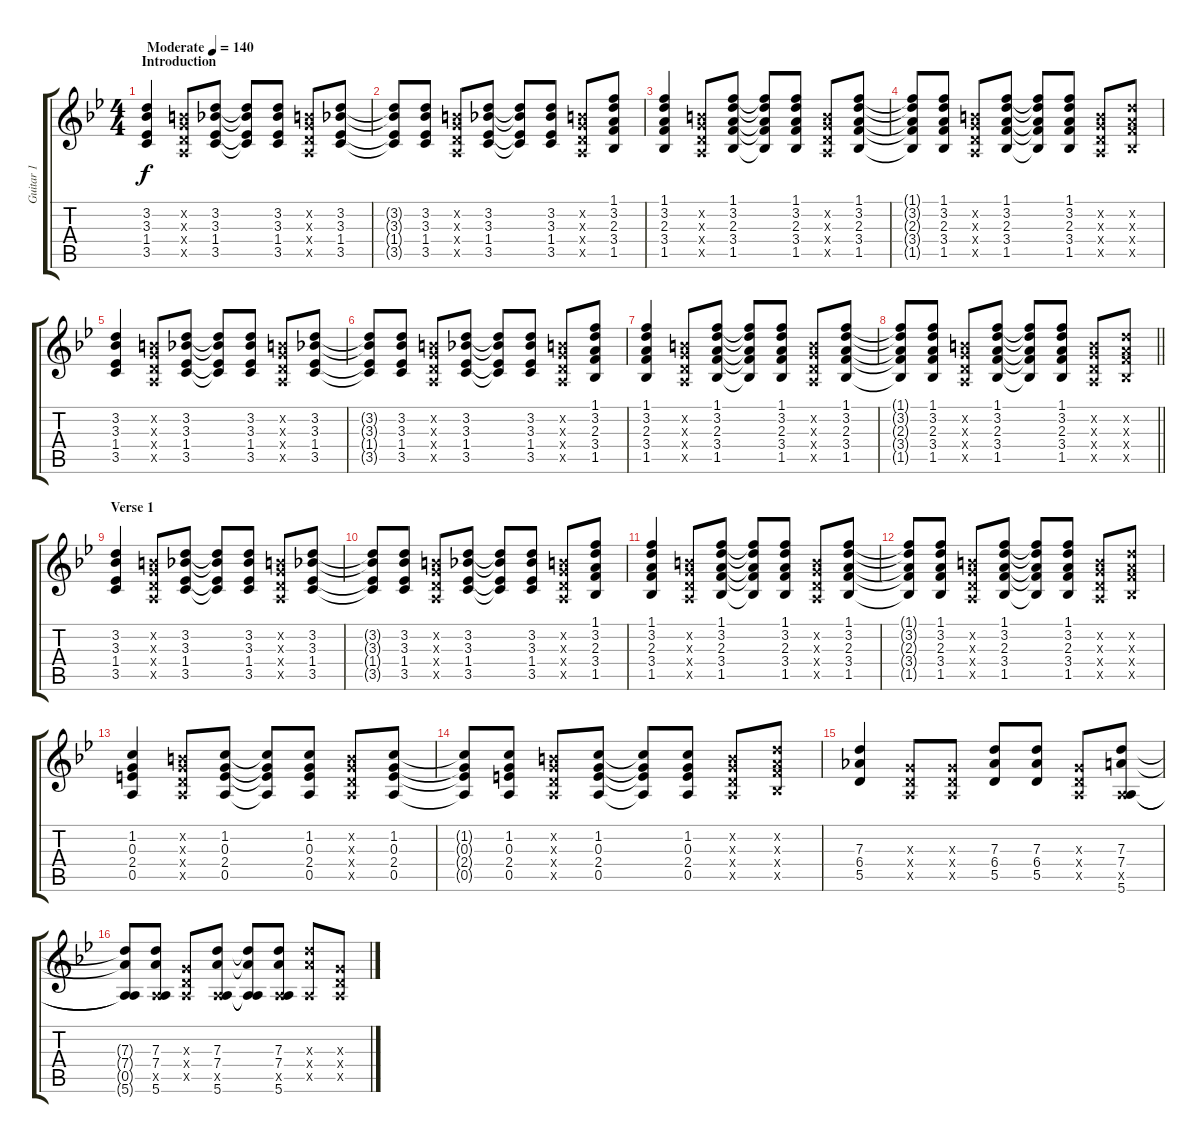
\track ("Guitar 1" "Guitar 1") {instrument acousticguitarsteel}
\staff {score tabs}
\tuning (E4 B3 G3 D3 A2 E2) {hide}
\ts (4 4)
\section ("" "Introduction")
\tempo (140 "Moderate")
\clef g2
\ks bb
(3.2 3.3 1.4 3.5).4{dy f instrument acousticguitarsteel} (0.2{x} 0.3{x} 0.4{x} 0.5{x}).8 (3.2 3.3 1.4 3.5).8 (3.2{t} 3.3{t} 1.4{t} 3.5{t}).8 (3.2 3.3 1.4 3.5).8 (0.2{x} 0.3{x} 0.4{x} 0.5{x}).8 (3.2 3.3 1.4 3.5).8 |
(3.2{t} 3.3{t} 1.4{t} 3.5{t}).8 (3.2 3.3 1.4 3.5).8 (0.2{x} 0.3{x} 0.4{x} 0.5{x}).8 (3.2 3.3 1.4 3.5).8 (3.2{t} 3.3{t} 1.4{t} 3.5{t}).8 (3.2 3.3 1.4 3.5).8 (0.2{x} 0.3{x} 0.4{x} 0.5{x}).8 (1.1 3.2 2.3 3.4 1.5).8 |
(1.1 3.2 2.3 3.4 1.5).4 (0.2{x} 0.3{x} 0.4{x} 0.5{x}).8 (1.1 3.2 2.3 3.4 1.5).8 (1.1{t} 3.2{t} 2.3{t} 3.4{t} 1.5{t}).8 (1.1 3.2 2.3 3.4 1.5).8 (0.2{x} 0.3{x} 0.4{x} 0.5{x}).8 (1.1 3.2 2.3 3.4 1.5).8 |
(1.1{t} 3.2{t} 2.3{t} 3.4{t} 1.5{t}).8 (1.1 3.2 2.3 3.4 1.5).8 (0.2{x} 0.3{x} 0.4{x} 0.5{x}).8 (1.1 3.2 2.3 3.4 1.5).8 (1.1{t} 3.2{t} 2.3{t} 3.4{t} 1.5{t}).8 (1.1 3.2 2.3 3.4 1.5).8 (0.2{x} 0.3{x} 0.4{x} 0.5{x}).8 (3.2{x} 2.3{x} 3.4{x} 1.5{x}).8 |
(3.2 3.3 1.4 3.5).4 (0.2{x} 0.3{x} 0.4{x} 0.5{x}).8 (3.2 3.3 1.4 3.5).8 (3.2{t} 3.3{t} 1.4{t} 3.5{t}).8 (3.2 3.3 1.4 3.5).8 (0.2{x} 0.3{x} 0.4{x} 0.5{x}).8 (3.2 3.3 1.4 3.5).8 |
(3.2{t} 3.3{t} 1.4{t} 3.5{t}).8 (3.2 3.3 1.4 3.5).8 (0.2{x} 0.3{x} 0.4{x} 0.5{x}).8 (3.2 3.3 1.4 3.5).8 (3.2{t} 3.3{t} 1.4{t} 3.5{t}).8 (3.2 3.3 1.4 3.5).8 (0.2{x} 0.3{x} 0.4{x} 0.5{x}).8 (1.1 3.2 2.3 3.4 1.5).8 |
(1.1 3.2 2.3 3.4 1.5).4 (0.2{x} 0.3{x} 0.4{x} 0.5{x}).8 (1.1 3.2 2.3 3.4 1.5).8 (1.1{t} 3.2{t} 2.3{t} 3.4{t} 1.5{t}).8 (1.1 3.2 2.3 3.4 1.5).8 (0.2{x} 0.3{x} 0.4{x} 0.5{x}).8 (1.1 3.2 2.3 3.4 1.5).8 |
\barLineRight lightlight
(1.1{t} 3.2{t} 2.3{t} 3.4{t} 1.5{t}).8 (1.1 3.2 2.3 3.4 1.5).8 (0.2{x} 0.3{x} 0.4{x} 0.5{x}).8 (1.1 3.2 2.3 3.4 1.5).8 (1.1{t} 3.2{t} 2.3{t} 3.4{t} 1.5{t}).8 (1.1 3.2 2.3 3.4 1.5).8 (0.2{x} 0.3{x} 0.4{x} 0.5{x}).8 (3.2{x} 2.3{x} 3.4{x} 1.5{x}).8 |
\section ("" "Verse 1")
(3.2 3.3 1.4 3.5).4 (0.2{x} 0.3{x} 0.4{x} 0.5{x}).8 (3.2 3.3 1.4 3.5).8 (3.2{t} 3.3{t} 1.4{t} 3.5{t}).8 (3.2 3.3 1.4 3.5).8 (0.2{x} 0.3{x} 0.4{x} 0.5{x}).8 (3.2 3.3 1.4 3.5).8 |
(3.2{t} 3.3{t} 1.4{t} 3.5{t}).8 (3.2 3.3 1.4 3.5).8 (0.2{x} 0.3{x} 0.4{x} 0.5{x}).8 (3.2 3.3 1.4 3.5).8 (3.2{t} 3.3{t} 1.4{t} 3.5{t}).8 (3.2 3.3 1.4 3.5).8 (0.2{x} 0.3{x} 0.4{x} 0.5{x}).8 (1.1 3.2 2.3 3.4 1.5).8 |
(1.1 3.2 2.3 3.4 1.5).4 (0.2{x} 0.3{x} 0.4{x} 0.5{x}).8 (1.1 3.2 2.3 3.4 1.5).8 (1.1{t} 3.2{t} 2.3{t} 3.4{t} 1.5{t}).8 (1.1 3.2 2.3 3.4 1.5).8 (0.2{x} 0.3{x} 0.4{x} 0.5{x}).8 (1.1 3.2 2.3 3.4 1.5).8 |
(1.1{t} 3.2{t} 2.3{t} 3.4{t} 1.5{t}).8 (1.1 3.2 2.3 3.4 1.5).8 (0.2{x} 0.3{x} 0.4{x} 0.5{x}).8 (1.1 3.2 2.3 3.4 1.5).8 (1.1{t} 3.2{t} 2.3{t} 3.4{t} 1.5{t}).8 (1.1 3.2 2.3 3.4 1.5).8 (0.2{x} 0.3{x} 0.4{x} 0.5{x}).8 (3.2{x} 2.3{x} 3.4{x} 1.5{x}).8 |
(1.2 0.3 2.4 0.5).4 (0.2{x} 0.3{x} 0.4{x} 0.5{x}).8 (1.2 0.3 2.4 0.5).8 (1.2{t} 0.3{t} 2.4{t} 0.5{t}).8 (1.2 0.3 2.4 0.5).8 (0.2{x} 0.3{x} 0.4{x} 0.5{x}).8 (1.2 0.3 2.4 0.5).8 |
(1.2{t} 0.3{t} 2.4{t} 0.5{t}).8 (1.2 0.3 2.4 0.5).8 (0.2{x} 0.3{x} 0.4{x} 0.5{x}).8 (1.2 0.3 2.4 0.5).8 (1.2{t} 0.3{t} 2.4{t} 0.5{t}).8 (1.2 0.3 2.4 0.5).8 (0.2{x} 0.3{x} 0.4{x} 0.5{x}).8 (3.2{x} 2.3{x} 3.4{x} 1.5{x}).8 |
(7.3 6.4 5.5).4 (0.3{x} 0.4{x} 0.5{x}).8 (0.3{x} 0.4{x} 0.5{x}).8 (7.3 6.4 5.5).8 (7.3 6.4 5.5).8 (0.3{x} 0.4{x} 0.5{x}).8 (7.3 7.4 0.5{x} 5.6).8 |
(7.3{t} 7.4{t} 0.5{t} 5.6{t}).8 (7.3 7.4 0.5{x} 5.6).8 (0.3{x} 0.4{x} 0.5{x}).8 (7.3 7.4 0.5{x} 5.6).8 (7.3{t} 7.4{t} 0.5{t} 5.6{t}).8 (7.3 7.4 0.5{x} 5.6).8 (7.3{x} 7.4{x} 0.5{x}).8 (0.3{x} 0.4{x} 0.5{x}).8
